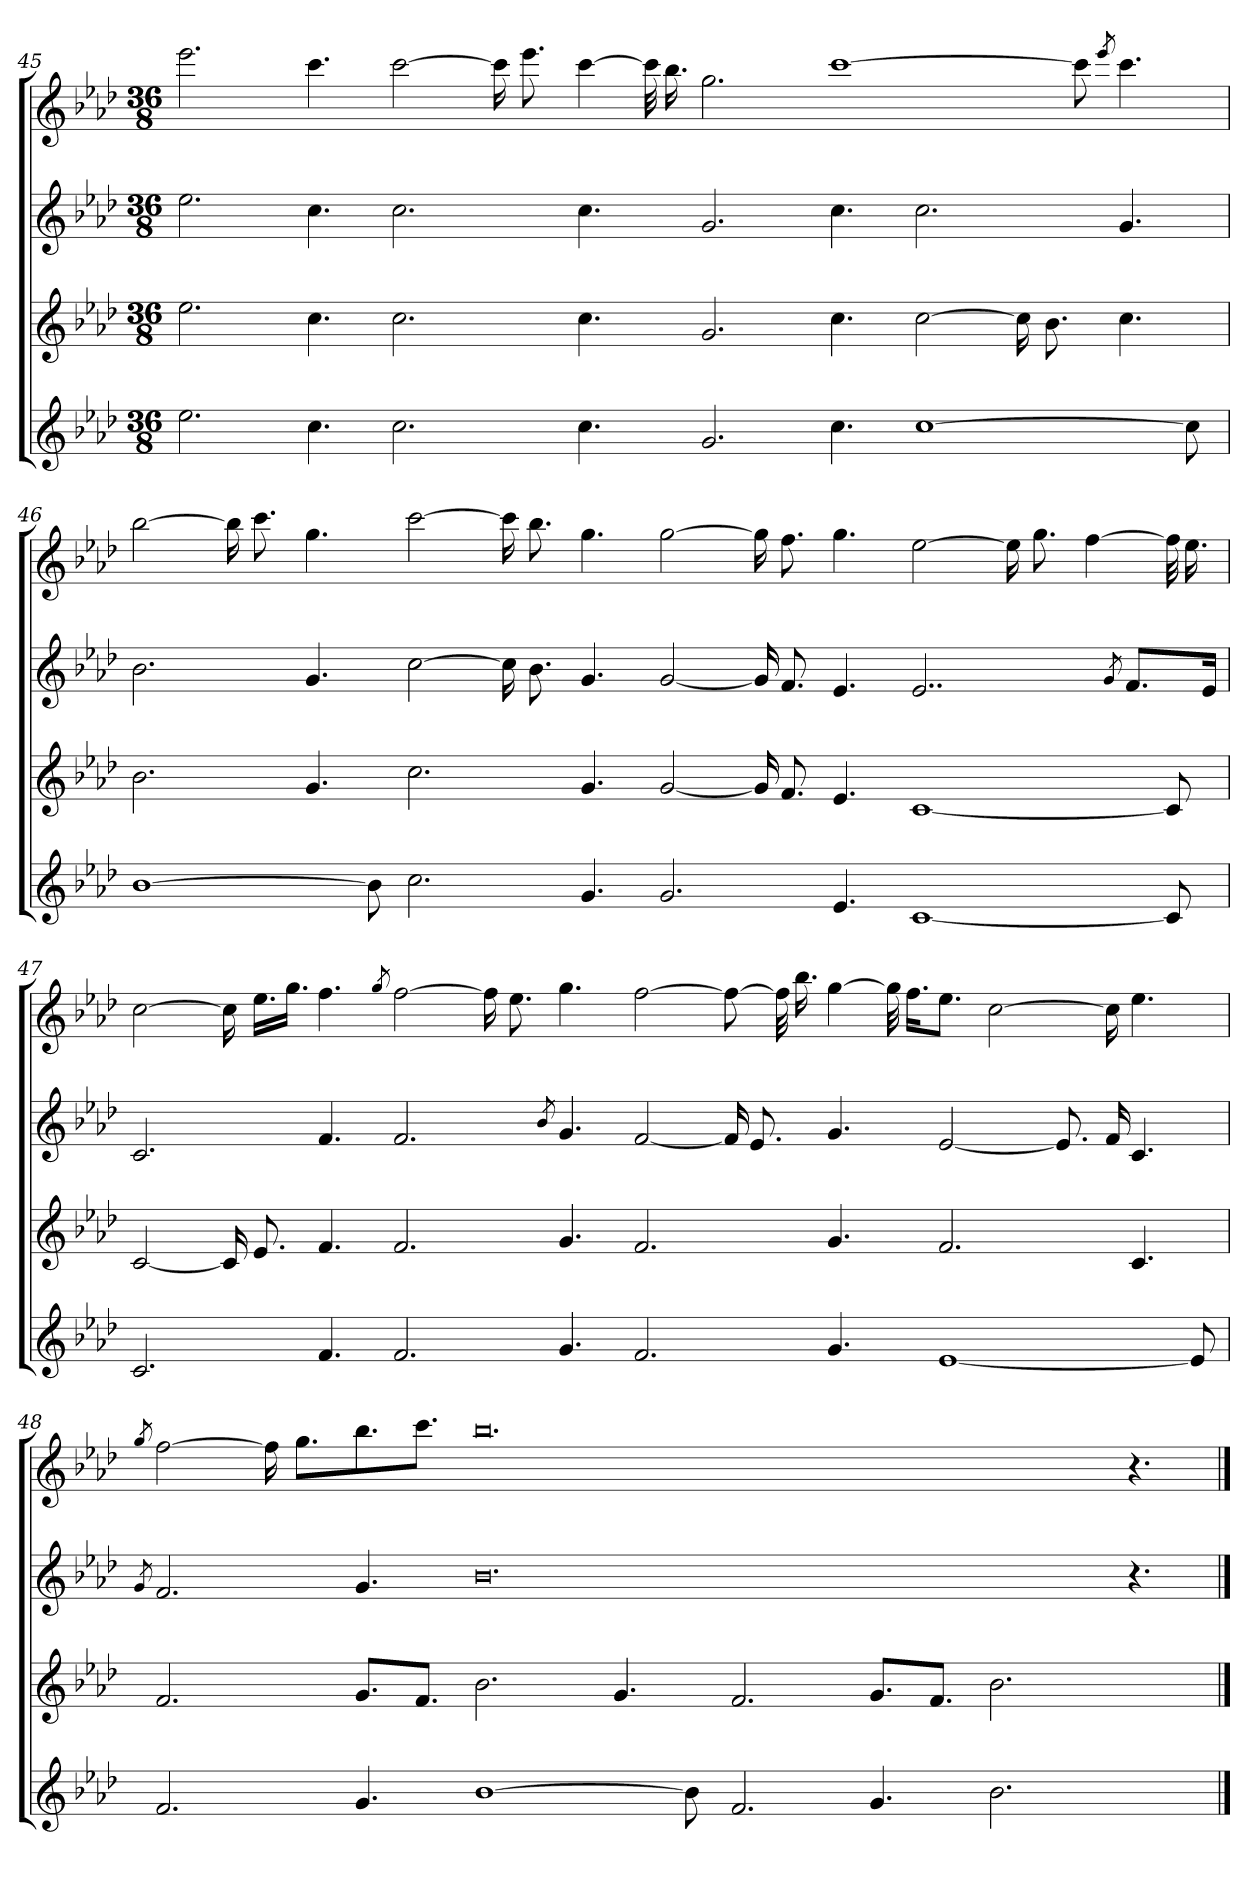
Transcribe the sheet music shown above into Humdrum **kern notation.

**kern	**kern	**kern	**kern
*part4	*part3	*part2	*part1
*staff4	*staff3	*staff2	*staff1
*clefG2	*clefG2	*clefG2	*clefG2
*k[b-e-a-d-]	*k[b-e-a-d-]	*k[b-e-a-d-]	*k[b-e-a-d-]
*M36/8	*M36/8	*M36/8	*M36/8
=45	=45	=45	=45
2.ee-	2.ee-	2.ee-	2.eee-
4.cc	4.cc	4.cc	4.ccc
2.cc	2.cc	2.cc	[2ccc
.	.	.	16ccc]
.	.	.	8.eee-
4.cc	4.cc	4.cc	[4ccc
.	.	.	32ccc]
.	.	.	16.bb-
2.g	2.g	2.g	2.gg
4.cc	4.cc	4.cc	[1ccc
[1cc	[2cc	2.cc	.
.	16cc]	.	.
.	8.b-	.	.
.	.	.	8ccc]
.	.	.	8qeee-
.	4.cc	4.g	4.ccc
8cc]	.	.	.
=46	=46	=46	=46
[1b-	2.b-	2.b-	[2bb-
.	.	.	16bb-]
.	.	.	8.ccc
.	4.g	4.g	4.gg
8b-]	.	.	.
2.cc	2.cc	[2cc	[2ccc
.	.	16cc]	16ccc]
.	.	8.b-	8.bb-
4.g	4.g	4.g	4.gg
2.g	[2g	[2g	[2gg
.	16g]	16g]	16gg]
.	8.f	8.f	8.ff
4.e-	4.e-	4.e-	4.gg
[1c	[1c	2..e-	[2ee-
.	.	.	16ee-]
.	.	.	8.gg
.	.	.	[4ff
.	.	8qg	.
.	.	8.f/L	.
8c]	8c]	.	32ff]
.	.	.	16.ee-
.	.	16e-/Jk	.
=47	=47	=47	=47
2.c	[2c	2.c	[2cc
.	16c]	.	16cc]
.	8.e-	.	16.ee-\LL
.	.	.	16.gg\JJ
4.f	4.f	4.f	4.ff
.	.	.	8qgg
2.f	2.f	2.f	[2ff
.	.	.	16ff]
.	.	.	8.ee-
.	.	8qb-	.
4.g	4.g	4.g	4.gg
2.f	2.f	[2f	[2ff
.	.	16f]	8ff_
.	.	8.e-	.
.	.	.	32ff]
.	.	.	16.bb-
4.g	4.g	4.g	[4gg
.	.	.	32gg]
.	.	.	16.ff\KL
[1e-	2.f	[2e-	8.ee-\J
.	.	.	[2cc
.	.	8.e-]	.
.	.	16f	16cc]
.	4.c	4.c	4.ee-
8e-]	.	.	.
=48	=48	=48	=48
.	.	8qg	8qgg
2.f	2.f	2.f	[2ff
.	.	.	16ff]
.	.	.	8.gg\L
4.g	8.g/L	4.g	8.bb-\
.	8.f/J	.	8.ccc\J
[1b-	2.b-	0.b-	0.bb-
.	4.g	.	.
8b-]	.	.	.
2.f	2.f	.	.
4.g	8.g/L	.	.
.	8.f/J	.	.
2.b-	2.b-	.	.
4.ryy	4.ryy	4.r	4.r
==	==	==	==
*-	*-	*-	*-
